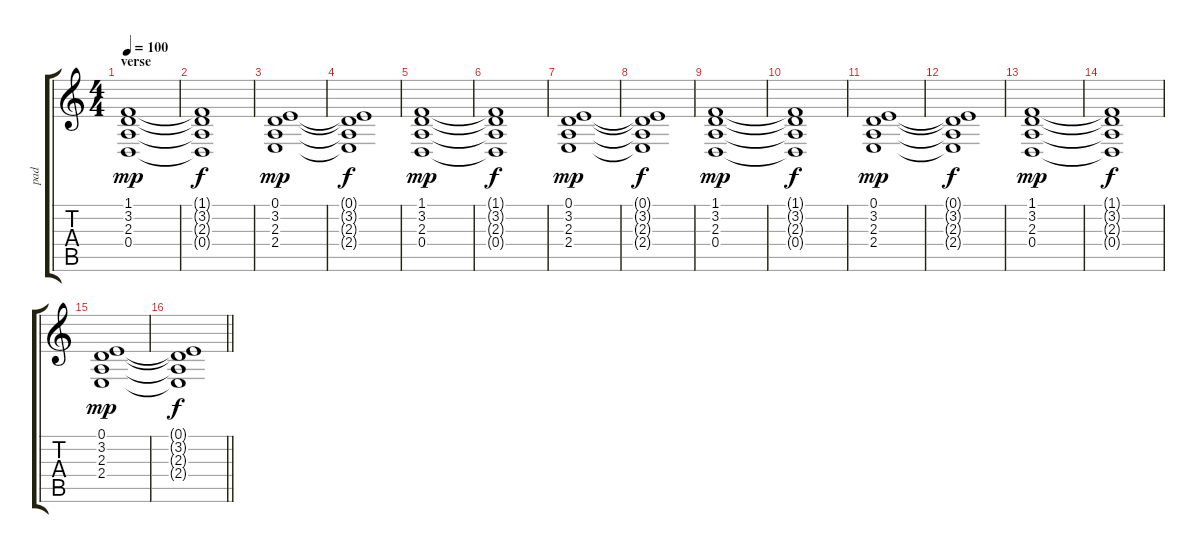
\track ("pad" "pad") {instrument pad2warm}
\staff {score tabs}
\tuning (E4 B3 G3 D3 A2 E2) {hide}
\ts (4 4)
\section ("" "verse")
\tempo 100
\clef g2
\ks c
(1.1 3.2 2.3 0.4).1{dy mp} |
(1.1{t} 3.2{t} 2.3{t} 0.4{t}).1{dy f} |
(0.1 3.2 2.3 2.4).1{dy mp} |
(0.1{t} 3.2{t} 2.3{t} 2.4{t}).1{dy f} |
(1.1 3.2 2.3 0.4).1{dy mp} |
(1.1{t} 3.2{t} 2.3{t} 0.4{t}).1{dy f} |
(0.1 3.2 2.3 2.4).1{dy mp} |
(0.1{t} 3.2{t} 2.3{t} 2.4{t}).1{dy f} |
(1.1 3.2 2.3 0.4).1{dy mp} |
(1.1{t} 3.2{t} 2.3{t} 0.4{t}).1{dy f} |
(0.1 3.2 2.3 2.4).1{dy mp} |
(0.1{t} 3.2{t} 2.3{t} 2.4{t}).1{dy f} |
(1.1 3.2 2.3 0.4).1{dy mp} |
(1.1{t} 3.2{t} 2.3{t} 0.4{t}).1{dy f} |
(0.1 3.2 2.3 2.4).1{dy mp} |
\barLineRight lightlight
(0.1{t} 3.2{t} 2.3{t} 2.4{t}).1{dy f}
